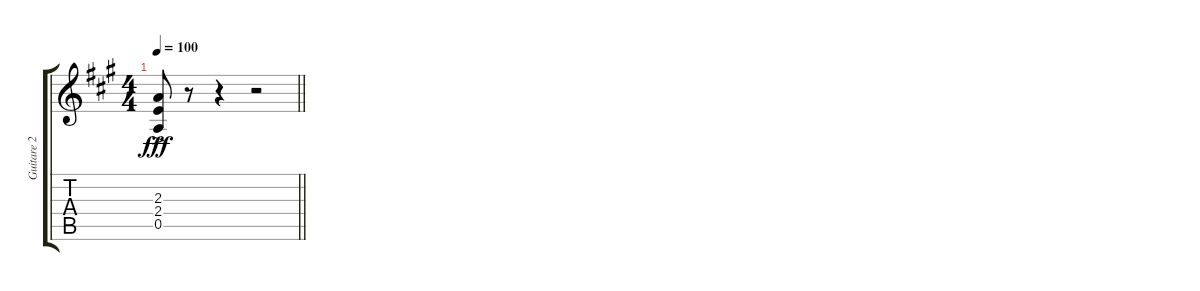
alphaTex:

\track ("Guitare 2 (Malcom Young)" "Guitare 2 ") {instrument overdrivenguitar}
\staff {score tabs}
\tuning (E4 B3 G3 D3 A2 E2) {hide}
\ts (4 4)
\tempo 100
\clef g2
\barLineRight lightlight
\ks a
(2.3{ac} 2.4{ac} 0.5{ac}).8{dy fff} r.8 r.4 r.2
